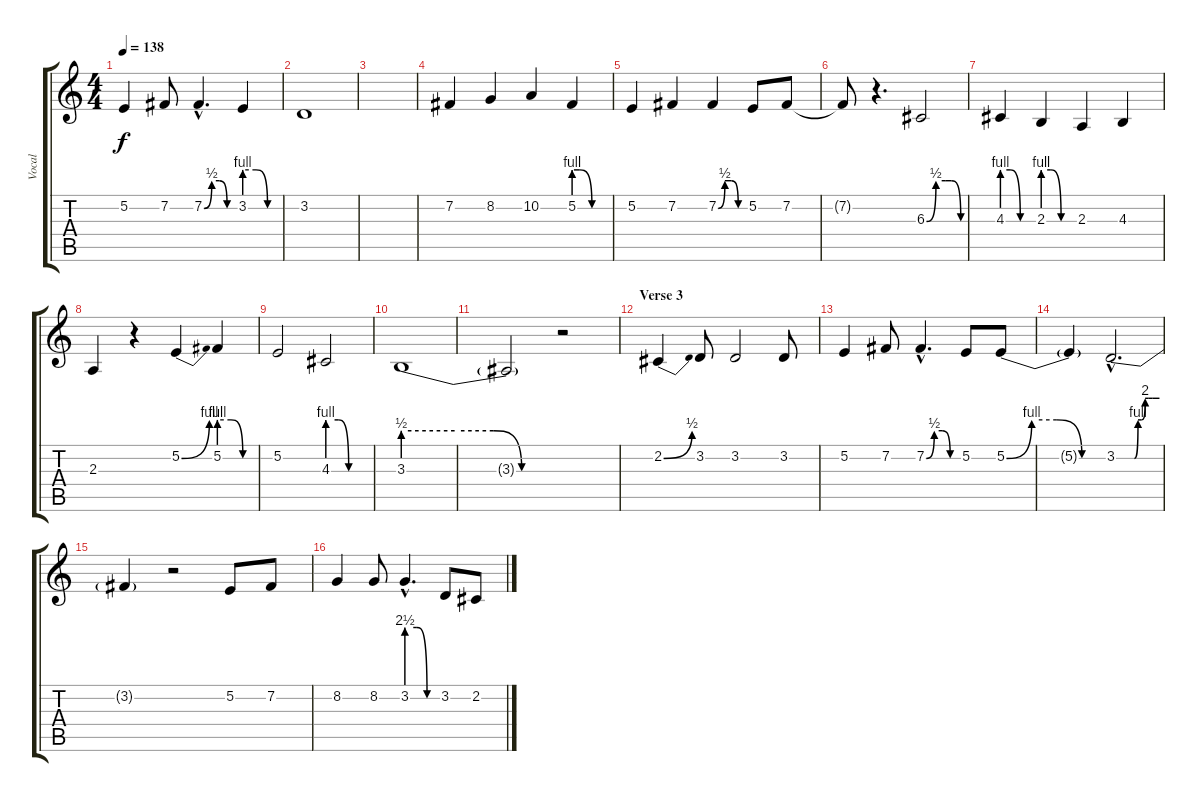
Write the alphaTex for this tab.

\track ("Vocal" "Vocal") {instrument lead5charang}
\staff {score tabs}
\tuning (E4 B3 G3 D3 A2 E2) {hide}
\ts (4 4)
\tempo 138
\clef g2
\ks c
5.2.4{dy f} 7.2.8 7.2{be (custom 0 0 15 2 30 2 45 0 60 0) hac}.4{d} 3.2{be (custom 0 4 20 4 40 0 60 0)}.4 |
3.2.1 |
|
\section ("" "")
7.2.4 8.2.4 10.2.4 5.2{be (custom 0 4 10 4 31 0 40 0 60 0)}.4 |
5.2.4 7.2.4 7.2{be (custom 0 0 15 2 30 2 45 0 60 0)}.4 5.2.8 7.2.8 |
7.2{t}.8 r.4{d} 6.3{be (custom 0 0 15 2 30 2 40 2 55 0 60 0)}.2 |
4.3{be (custom 0 4 15 4 35 0 60 0)}.4 2.3{be (custom 0 4 15 4 35 0 40 0 60 0)}.4 2.3.4 4.3.4 |
2.3.4 r.4 5.2{be (bend 0 0 60 4)}.4 5.2{be (custom 0 4 20 4 40 0 60 0)}.4 |
5.2.2 4.3{be (custom 0 4 15 4 30 0 60 0)}.2 |
3.3{be (custom 0 2 20 2 35 2 46 0 60 0)}.1 |
3.3{t}.2 r.2 |
\section ("" "Verse 3")
2.2{be (bend 0 0 60 2)}.4 3.2.8 3.2.2 3.2.8 |
5.2.4 7.2.8 7.2{be (custom 0 0 15 2 30 2 45 0 60 0) hac}.4{d} 5.2.8 5.2{be (custom 0 0 15 4 30 4 45 0 60 0)}.8 |
5.2{t}.4 3.2{be (custom 0 0 25 0 30 4 35 4 40 8 45 8 50 8 60 8) hac}.2{d} |
3.2{t}.4 r.2 5.2.8 7.2.8 |
8.2.4 8.2.8 3.2{be (custom 0 10 20 10 40 0 60 0) hac}.4{d} 3.2.8 2.2.8
